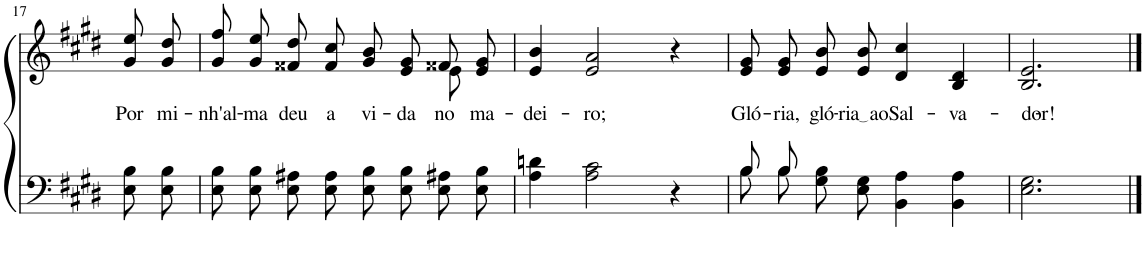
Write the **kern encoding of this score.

**kern	**kern	**text
*part2	*part1	*part1
*staff2	*staff1	*staff1
*I"Parte III e IV	*I"Parte I e II	*
!!LO:PB:g=z
*clefF4	*clefG2	*
*Trd1c3	*Trd1c3	*
*k[f#c#g#d#]	*k[f#c#g#d#]	*
*M4/4	*M4/4	*
=17	=17	=17
!	!	!LO:LY:b
8E\ 8B\L	8g#\ 8ee\L	Por
!	!	!LO:LY:b
8E\ 8B\J	8g#\ 8dd#\J	mi-
=18	=18	=18
!	!	!LO:LY:b
*	*^	*
8E\ 8B\L	8g#\ 8ff#\L	2.ryy	-nh'al-
!	!	!	!LO:LY:b
8E\ 8B\J	8g#\ 8ee\J	.	-ma
!	!	!	!LO:LY:b
8E\ 8A#X\L	8f##X/ 8dd#/L	.	deu
!	!	!	!LO:LY:b
8E\ 8A#\J	8f##/ 8cc#/J	.	a
!	!	!	!LO:LY:b
8E\ 8B\L	8g#/ 8b/L	.	vi-
!	!	!	!LO:LY:b
8E\ 8B\J	8e/ 8g#/J	.	-da
!	!	!	!LO:LY:b
8E\ 8A#X\L	8f##X/L	8e\	no
!	!	!	!LO:LY:b
8E\ 8B\J	8e/ 8g#/J	8ryy	ma-
=19	=19	=19	=19
!	!	!	!LO:LY:b
*	*v	*v	*
4A\ 4dn\	4e/ 4b/	-dei-
!	!	!LO:LY:b
2A\ 2c#\	2e/ 2a/	-ro;
4r	4r	.
=20	=20	=20
*^	*	*
!	!	!	!LO:LY:b
8B/L	8B\L	8e/ 8g#/L	Gló-
!	!	!	!LO:LY:b
8B/J	8B\J	8e/ 8g#/J	ria,
!	!	!	!LO:LY:b
2.ryy	8G#\ 8B\L	8e/ 8b/L	gló-
!	!	!	!LO:LY:b
.	8E\ 8G#\J	8e/ 8b/J	ria ao
!	!	!	!LO:LY:b
.	4BB\ 4A\	4d#/ 4cc#/	Sal-
!	!	!	!LO:LY:b
.	4BB\ 4A\	4B/ 4d#/	-va-
=21	=21	=21	=21
!	!	!	!LO:LY:b
*v	*v	*	*
2.E\ 2.G#\	2.B/ 2.e/	-dor!-
==	==	==
*-	*-	*-
